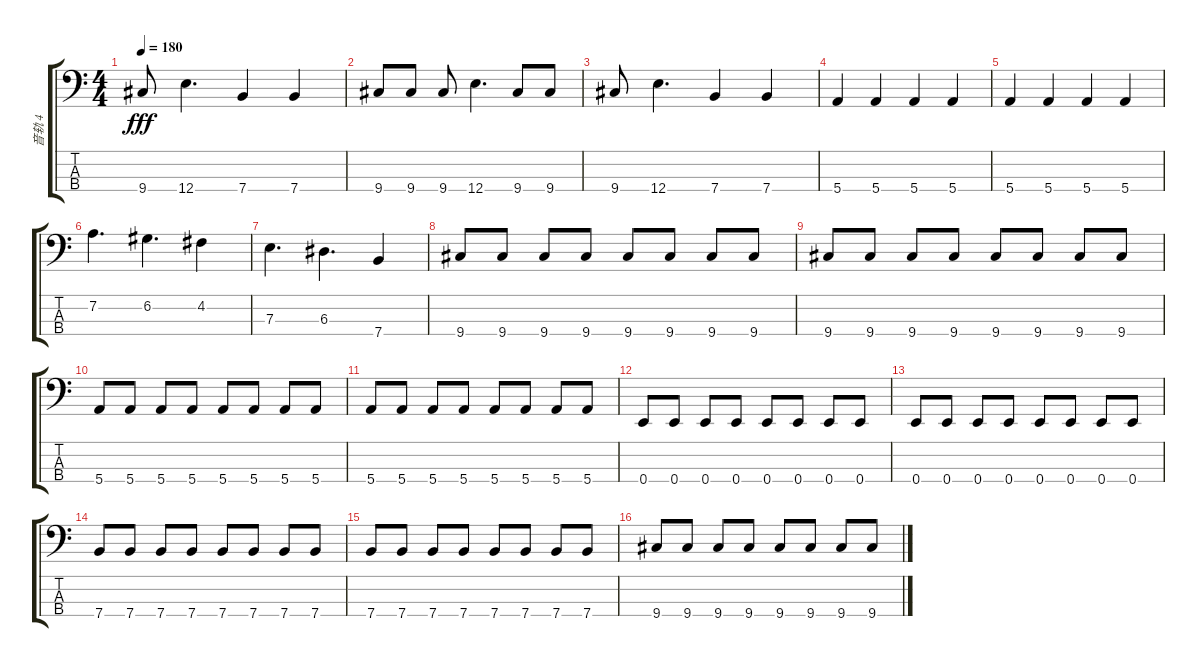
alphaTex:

\track ("音轨 4" "音轨 4") {instrument electricbasspick}
\staff {score tabs}
\tuning (G2 D2 A1 E1) {hide}
\ts (4 4)
\tempo 180
\clef f4
\ks c
9.4.8{dy fff} 12.4.4{d} 7.4.4 7.4.4 |
9.4.8 9.4.8 9.4.8 12.4.4{d} 9.4.8 9.4.8 |
9.4.8 12.4.4{d} 7.4.4 7.4.4 |
5.4.4 5.4.4 5.4.4 5.4.4 |
5.4.4 5.4.4 5.4.4 5.4.4 |
7.2.4{d} 6.2.4{d} 4.2.4 |
7.3.4{d} 6.3.4{d} 7.4.4 |
9.4.8 9.4.8 9.4.8 9.4.8 9.4.8 9.4.8 9.4.8 9.4.8 |
9.4.8 9.4.8 9.4.8{txt ""} 9.4.8 9.4.8 9.4.8 9.4.8 9.4.8 |
5.4.8 5.4.8 5.4.8 5.4.8 5.4.8 5.4.8 5.4.8 5.4.8 |
5.4.8 5.4.8 5.4.8 5.4.8 5.4.8 5.4.8 5.4.8 5.4.8 |
0.4.8 0.4.8 0.4.8 0.4.8 0.4.8 0.4.8 0.4.8 0.4.8 |
0.4.8 0.4.8 0.4.8 0.4.8 0.4.8 0.4.8 0.4.8 0.4.8 |
7.4.8 7.4.8 7.4.8 7.4.8 7.4.8 7.4.8 7.4.8 7.4.8 |
7.4.8 7.4.8 7.4.8 7.4.8 7.4.8 7.4.8 7.4.8 7.4.8 |
9.4.8 9.4.8 9.4.8 9.4.8 9.4.8 9.4.8 9.4.8 9.4.8
